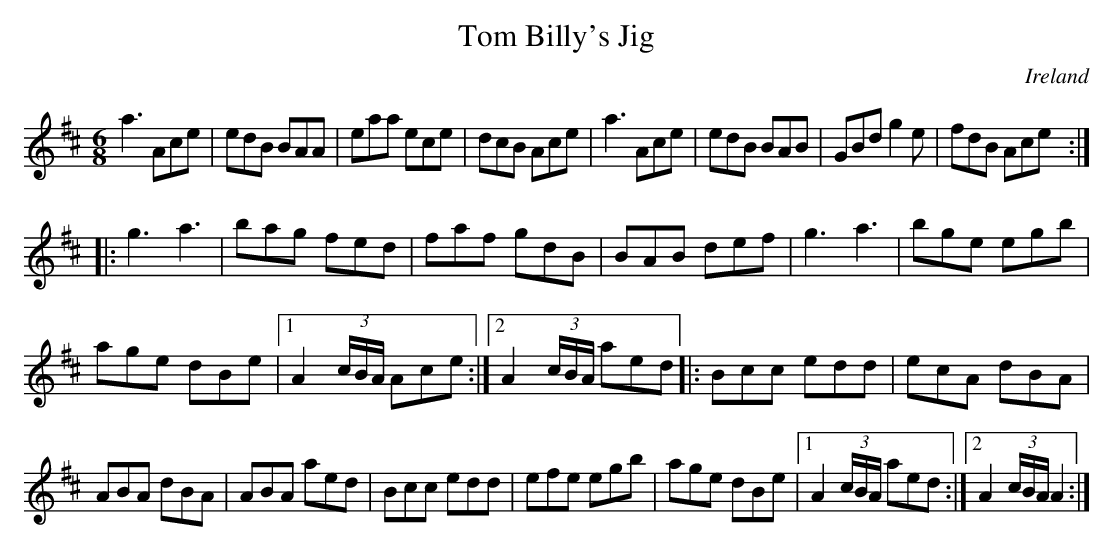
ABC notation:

X:1
T:Tom Billy's Jig
O:Ireland
M:6/8
K:AMix
a3 Ace | edB BAA | eaa ece | dcB Ace |\
a3 Ace | edB BAB | GBd g2e | fdB Ace :|
|:g3a3 | bag fed | faf gdB | BAB def |\
g3 a3  | bge egb |
age dBe |1 A2(3c/B/A/ Ace :|2 A2(3c/B/A/ aed \
|:Bcc edd | ecA dBA |
ABA dBA | ABA aed | \
Bcc edd | efe egb | age dBe \
|1 A2(3c/B/A/ aed :|2 A2(3c/B/A/ A2:|
